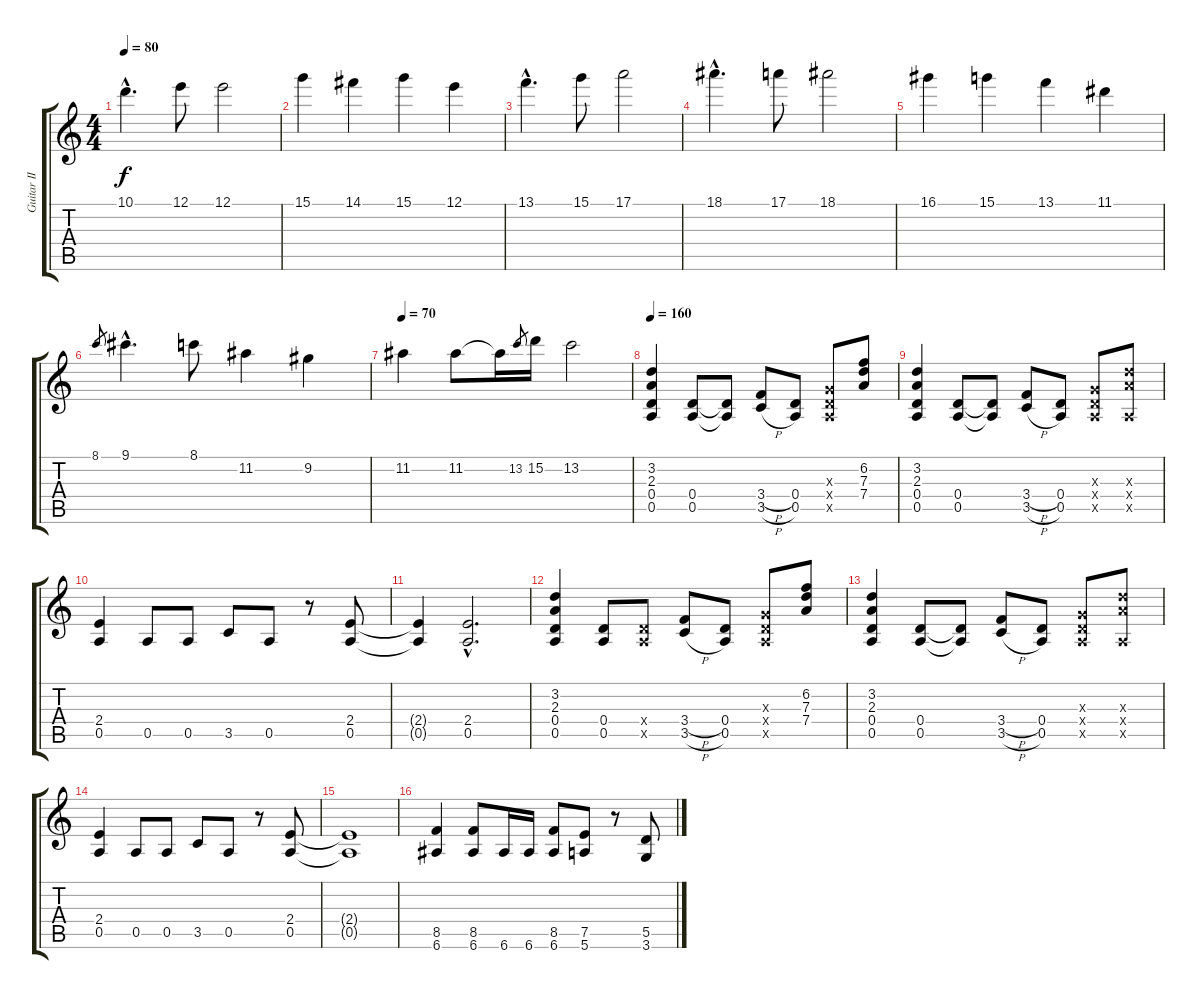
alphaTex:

\track ("Guitar II" "Guitar II") {instrument distortionguitar}
\staff {score tabs}
\tuning (E4 B3 G3 D3 A2 E2) {hide}
\ts (4 4)
\tempo 80
\clef g2
\ks c
10.1{hac}.4{d dy f} 12.1.8 12.1.2 |
15.1.4 14.1.4 15.1.4 12.1.4 |
13.1{hac}.4{d} 15.1.8 17.1.2 |
18.1{hac}.4{d} 17.1.8 18.1.2 |
16.1.4 15.1.4 13.1.4 11.1.4 |
8.1.8{gr} 9.1{hac}.4{d} 8.1.8 11.2.4 9.2.4 |
\tempo 80
\tempo 70
11.2.4 11.2.8 11.2{t}.16 13.2.8{gr} 15.2.16 13.2.2 |
\tempo 160
(3.2 2.3 0.4 0.5).4 (0.4 0.5).8 (0.4{t} 0.5{t}).8 (3.4{h} 3.5{h}).8 (0.4 0.5).8 (0.3{x} 0.4{x} 0.5{x}).8 (6.2 7.3 7.4).8 |
(3.2 2.3 0.4 0.5).4 (0.4 0.5).8 (0.4{t} 0.5{t}).8 (3.4{h} 3.5{h}).8 (0.4 0.5).8 (0.3{x} 0.4{x} 0.5{x}).8 (7.3{x} 7.4{x} 0.5{x}).8 |
(2.4 0.5).4 0.5.8 0.5.8 3.5.8 0.5.8 r.8 (2.4 0.5).8 |
(2.4{t} 0.5{t}).4 (2.4{hac} 0.5{hac}).2{d} |
(3.2 2.3 0.4 0.5).4 (0.4 0.5).8 (0.4{x} 0.5{x}).8 (3.4{h} 3.5{h}).8 (0.4 0.5).8 (0.3{x} 0.4{x} 0.5{x}).8 (6.2 7.3 7.4).8 |
(3.2 2.3 0.4 0.5).4 (0.4 0.5).8 (0.4{t} 0.5{t}).8 (3.4{h} 3.5{h}).8 (0.4 0.5).8 (0.3{x} 0.4{x} 0.5{x}).8 (7.3{x} 7.4{x} 0.5{x}).8 |
(2.4 0.5).4 0.5.8 0.5.8 3.5.8 0.5.8 r.8 (2.4 0.5).8 |
(2.4{t} 0.5{t}).1 |
(8.5 6.6).4 (8.5 6.6).8 6.6.16 6.6.16 (8.5 6.6).8 (7.5 5.6).8 r.8 (5.5 3.6).8
